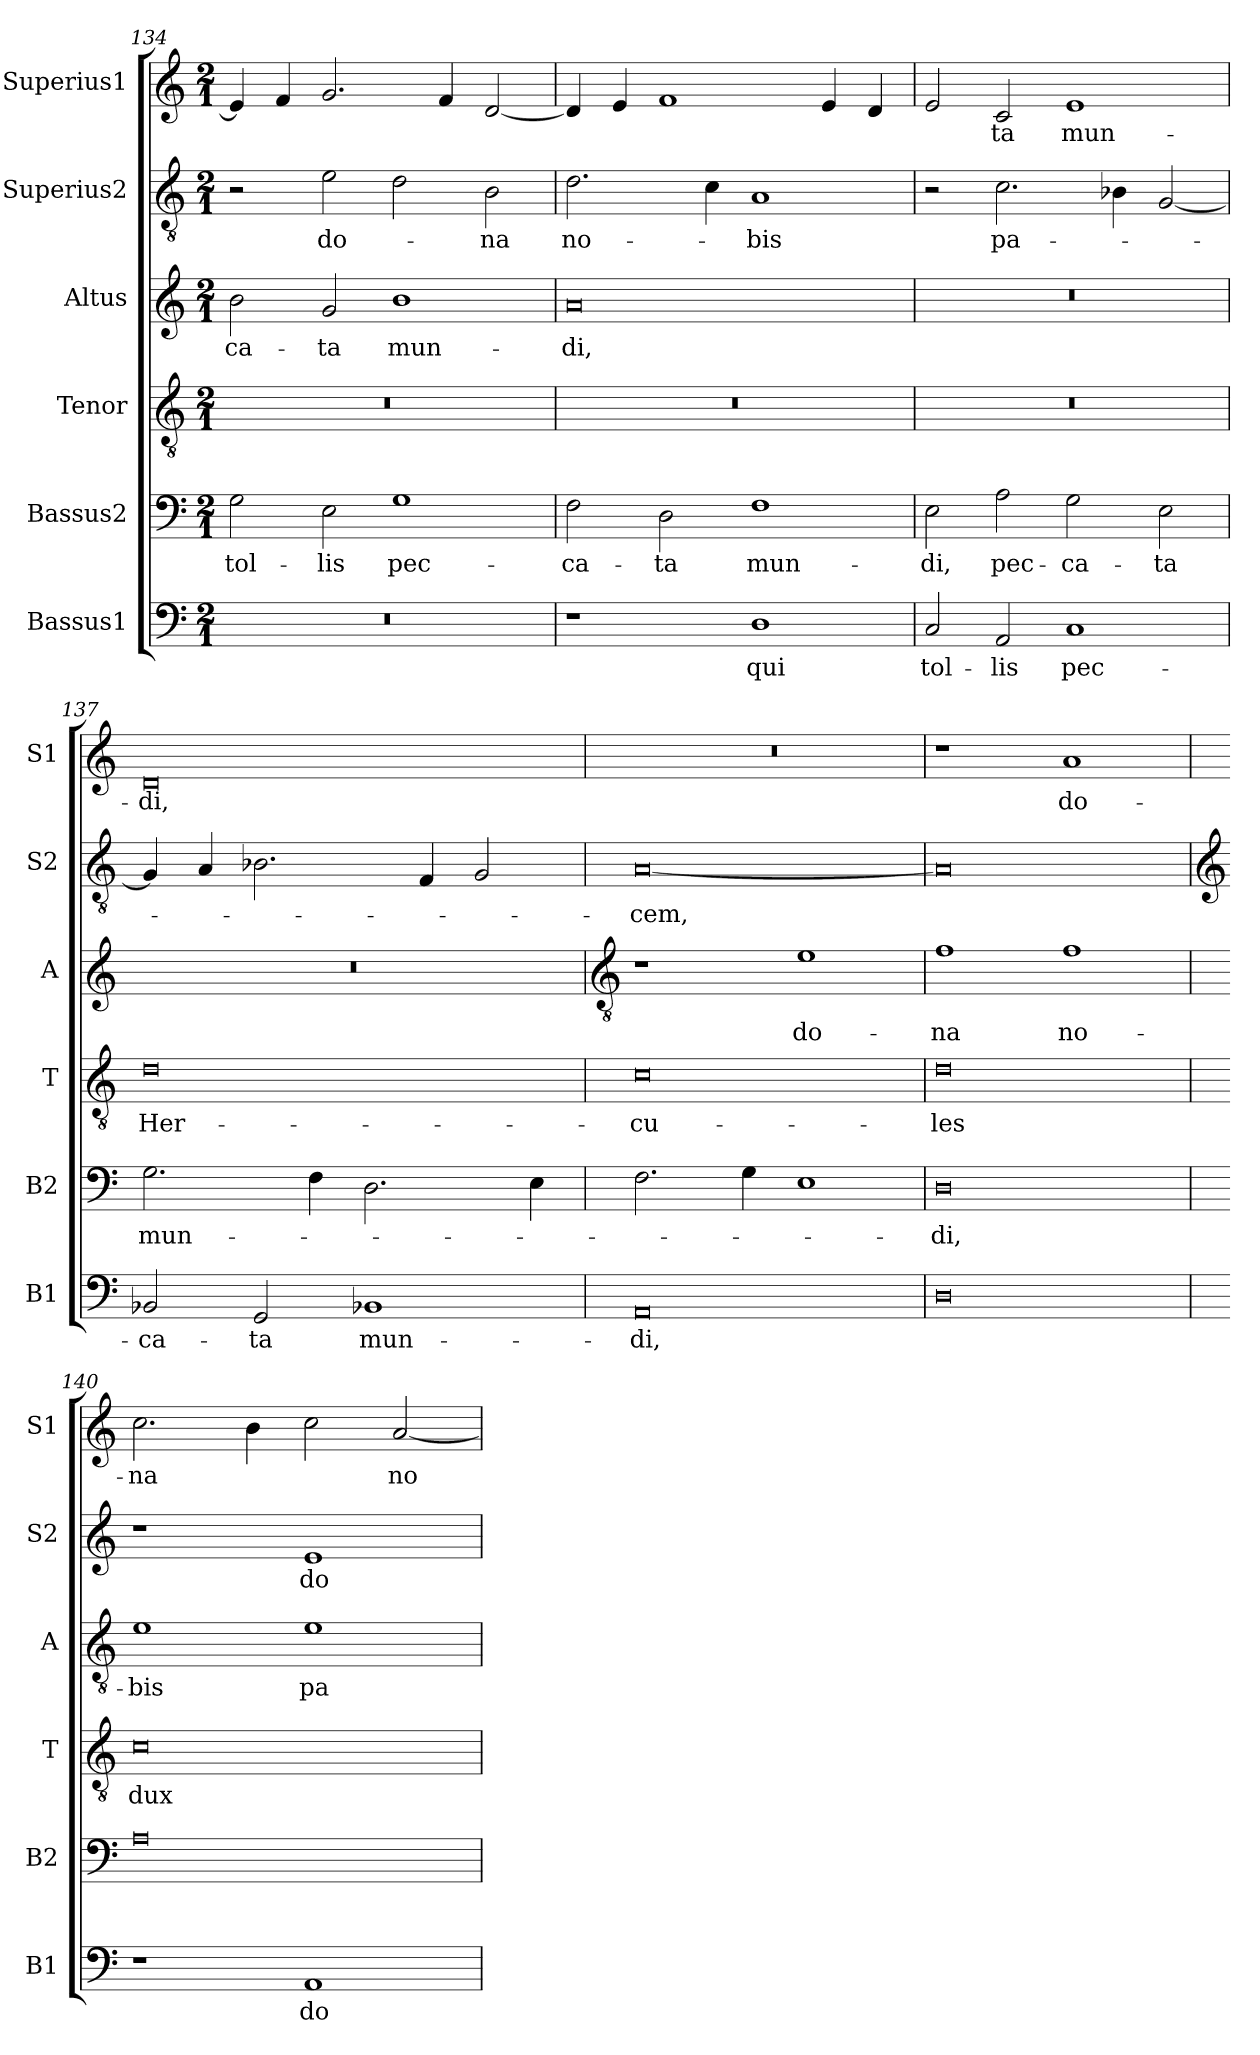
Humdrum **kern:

**kern	**text	**kern	**text	**kern	**text	**kern	**text	**kern	**text	**kern	**text
*part6	*part6	*part5	*part5	*part4	*part4	*part3	*part3	*part2	*part2	*part1	*part1
*staff6	*staff6	*staff5	*staff5	*staff4	*staff4	*staff3	*staff3	*staff2	*staff2	*staff1	*staff1
*I"Bassus1	*	*I"Bassus2	*	*I"Tenor	*	*I"Altus	*	*I"Superius2	*	*I"Superius1	*
*I'B1	*	*I'B2	*	*I'T	*	*I'A	*	*I'S2	*	*I'S1	*
*clefF4	*	*clefF4	*	*clefGv2	*	*clefG2	*	*clefGv2	*	*clefG2	*
*k[]	*	*k[]	*	*k[]	*	*k[]	*	*k[]	*	*k[]	*
*M2/1	*	*M2/1	*	*M2/1	*	*M2/1	*	*M2/1	*	*M2/1	*
=134	=134	=134	=134	=134	=134	=134	=134	=134	=134	=134	=134
0r	.	2G\	tol-	0r	.	2b\	-ca-	2r	.	4e/]	.
.	.	.	.	.	.	.	.	.	.	4f/	.
.	.	2E\	-lis	.	.	2g/	-ta	2e\	do-	2.g/	.
.	.	1G	pec-	.	.	1b	mun-	2d\	.	.	.
.	.	.	.	.	.	.	.	.	.	4f/	.
.	.	.	.	.	.	.	.	2B\	-na	[2d/	.
=135	=135	=135	=135	=135	=135	=135	=135	=135	=135	=135	=135
1r	.	2F\	-ca-	0r	.	0a	-di,	2.d\	no-	4d/]	.
.	.	.	.	.	.	.	.	.	.	4e/	.
.	.	2D\	-ta	.	.	.	.	.	.	1f	.
.	.	.	.	.	.	.	.	4c\	.	.	.
1D	qui	1F	mun-	.	.	.	.	1A	-bis	.	.
.	.	.	.	.	.	.	.	.	.	4e/	.
.	.	.	.	.	.	.	.	.	.	4d/	.
=136	=136	=136	=136	=136	=136	=136	=136	=136	=136	=136	=136
2C/	tol-	2E\	-di,	0r	.	0r	.	2r	.	2e/	.
2AA/	-lis	2A\	pec-	.	.	.	.	2.c\	pa-	2c/	-ta
1C	pec-	2G\	-ca-	.	.	.	.	.	.	1e	mun-
.	.	.	.	.	.	.	.	4B-X\	.	.	.
.	.	2E\	-ta	.	.	.	.	[2G/	.	.	.
=137	=137	=137	=137	=137	=137	=137	=137	=137	=137	=137	=137
2BB-X/	-ca-	2.G\	mun-	0d	Her-	0r	.	4G/]	.	0d	-di,
.	.	.	.	.	.	.	.	4A/	.	.	.
2GG/	-ta	.	.	.	.	.	.	2.B-X\	.	.	.
.	.	4F\	.	.	.	.	.	.	.	.	.
1BB-X	mun-	2.D\	.	.	.	.	.	.	.	.	.
.	.	.	.	.	.	.	.	4F/	.	.	.
.	.	.	.	.	.	.	.	2G/	.	.	.
.	.	4E\	.	.	.	.	.	.	.	.	.
=138	=138	=138	=138	=138	=138	=138	=138	=138	=138	=138	=138
*	*	*	*	*	*	*clefGv2	*	*	*	*	*
0AA	-di,	2.F\	.	0c	-cu-	1r	.	[0A	-cem,	0r	.
.	.	4G\	.	.	.	.	.	.	.	.	.
.	.	1E	.	.	.	1e	do-	.	.	.	.
=139	=139	=139	=139	=139	=139	=139	=139	=139	=139	=139	=139
0D	.	0D	-di,	0d	-les	1f	-na	0A]	.	1r	.
.	.	.	.	.	.	1f	no-	.	.	1a	do-
=140	=140	=140	=140	=140	=140	=140	=140	=140	=140	=140	=140
*	*	*	*	*	*	*	*	*clefG2	*	*	*
1r	.	0A	.	0c	dux	1e	-bis	1r	.	2.cc\	-na
.	.	.	.	.	.	.	.	.	.	4b\	.
1AA	do-	.	.	.	.	1e	pa-	1e	do-	2cc\	.
.	.	.	.	.	.	.	.	.	.	[2a/	no-
=	=	=	=	=	=	=	=	=	=	=	=
*-	*-	*-	*-	*-	*-	*-	*-	*-	*-	*-	*-
